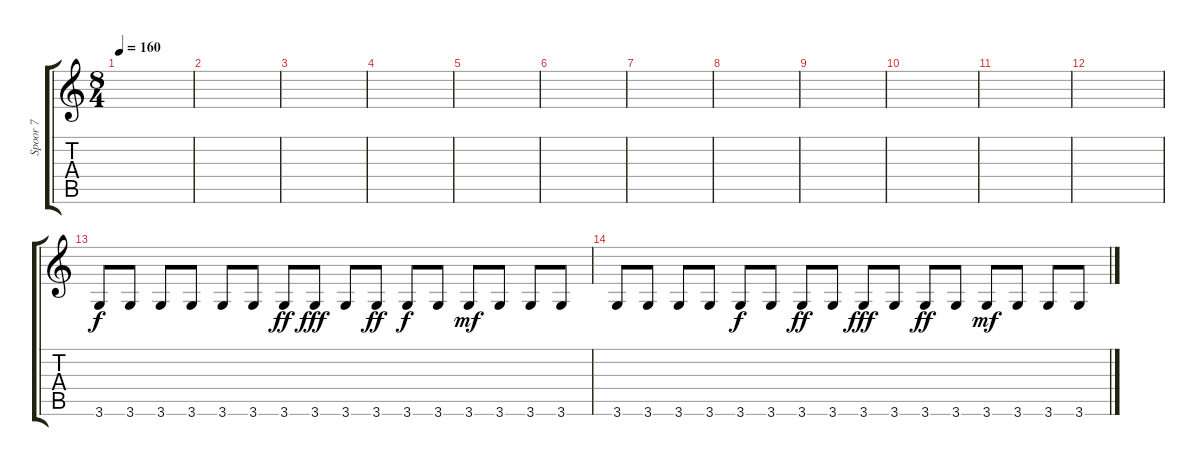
\track ("Spoor 7" "Spoor 7") {instrument synthbass1}
\staff {score tabs}
\tuning (E4 B3 G3 D3 A2 E2) {hide}
\ts (8 4)
\tempo 160
\clef g2
\ks c
|
|
|
|
|
|
|
|
|
|
|
|
3.6.8 3.6.8 3.6.8 3.6.8 3.6.8{dy f} 3.6.8 3.6.8{dy ff} 3.6.8{dy fff} 3.6.8 3.6.8{dy ff} 3.6.8{dy f} 3.6.8 3.6.8{dy mf} 3.6.8 3.6.8 3.6.8 |
3.6.8 3.6.8 3.6.8 3.6.8 3.6.8{dy f} 3.6.8 3.6.8{dy ff} 3.6.8 3.6.8{dy fff} 3.6.8 3.6.8{dy ff} 3.6.8 3.6.8{dy mf} 3.6.8 3.6.8 3.6.8
